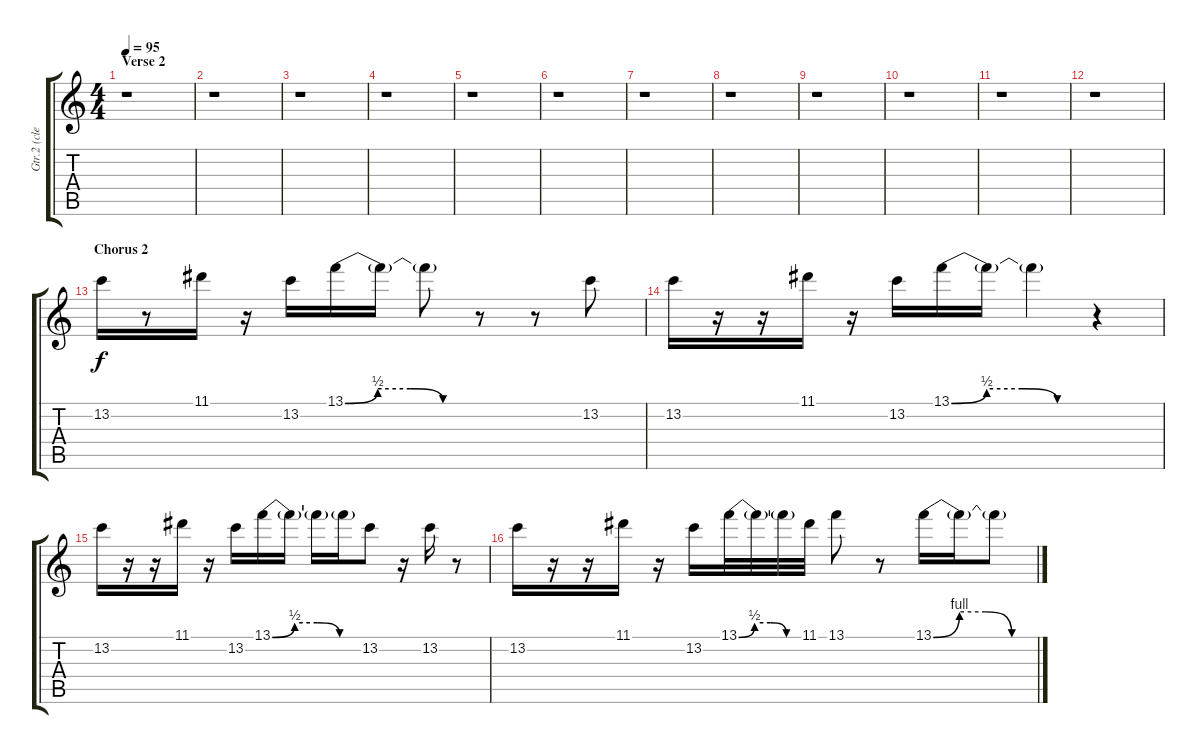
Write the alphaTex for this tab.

\track ("Gtr.2 (clean)" "Gtr.2 (cle") {instrument electricguitarjazz}
\staff {score tabs}
\tuning (E4 B3 G3 D3 A2 E2) {hide}
\ts (4 4)
\section ("" "Verse 2")
\tempo 95
\clef g2
\ks c
r.1{dy f} |
r.1 |
r.1 |
r.1 |
r.1 |
r.1 |
r.1 |
r.1 |
r.1 |
r.1 |
r.1 |
r.1 |
\section ("" "Chorus 2")
13.2.16 r.8 11.1.16 r.16 13.2.16 13.1{be (custom 0 0 15 2 30 2 45 0 60 0)}.16 13.1{t}.16 13.1{t}.8 r.8 r.8 13.2.8 |
13.2.16 r.16 r.16 11.1.16 r.16 13.2.16 13.1{be (custom 0 0 15 2 30 2 45 0 60 0)}.16 13.1{t}.16 13.1{t}.4 r.4 |
13.2.16 r.16 r.16 11.1.16 r.16 13.2.16 13.1{be (custom 0 0 15 2 30 2 45 0 60 0)}.16 13.1{t}.16 13.1{t}.16 13.1{t}.16 13.2.8 r.16 13.2.16 r.8 |
13.2.16 r.16 r.16 11.1.16 r.16 13.2.16 13.1{be (custom 0 0 15 2 30 2 45 0 60 0)}.32 13.1{t}.32 13.1{t}.32 11.1.32 13.1.8 r.8 13.1{be (custom 0 0 15 4 30 4 45 0 60 0)}.16 13.1{t}.16 13.1{t}.8
